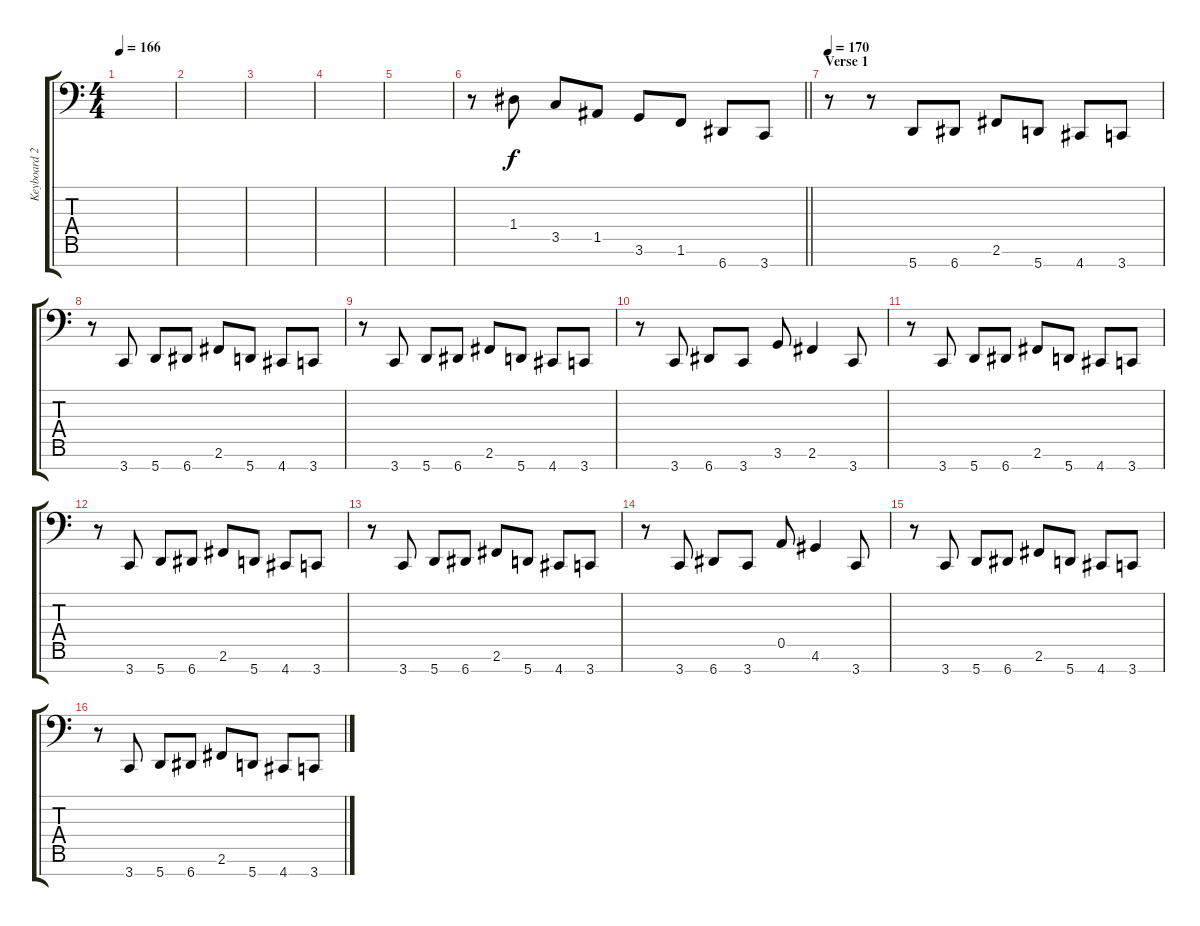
\track ("Keyboard 2 RH" "Keyboard 2") {instrument churchorgan}
\staff {score tabs}
\tuning (E4 B3 G3 D3 A2 E2 A1) {hide}
\ts (4 4)
\tempo 166
\clef f4
\ks c
|
|
|
|
|
\barLineRight lightlight
r.8{instrument percussiveorgan} 1.4.8 3.5.8 1.5.8 3.6.8 1.6.8 6.7.8 3.7.8 |
\section ("" "Verse 1")
\tempo 170
r.8 r.8 5.7.8 6.7.8 2.6.8 5.7.8 4.7.8 3.7.8 |
r.8 3.7.8 5.7.8 6.7.8 2.6.8 5.7.8 4.7.8 3.7.8 |
r.8 3.7.8 5.7.8 6.7.8 2.6.8 5.7.8 4.7.8 3.7.8 |
r.8 3.7.8 6.7.8 3.7.8 3.6.8 2.6.4 3.7.8 |
r.8 3.7.8 5.7.8 6.7.8 2.6.8 5.7.8 4.7.8 3.7.8 |
r.8 3.7.8 5.7.8 6.7.8 2.6.8 5.7.8 4.7.8 3.7.8 |
r.8 3.7.8 5.7.8 6.7.8 2.6.8 5.7.8 4.7.8 3.7.8 |
r.8 3.7.8 6.7.8 3.7.8 0.5.8 4.6.4 3.7.8 |
r.8 3.7.8 5.7.8 6.7.8 2.6.8 5.7.8 4.7.8 3.7.8 |
r.8 3.7.8 5.7.8 6.7.8 2.6.8 5.7.8 4.7.8 3.7.8
